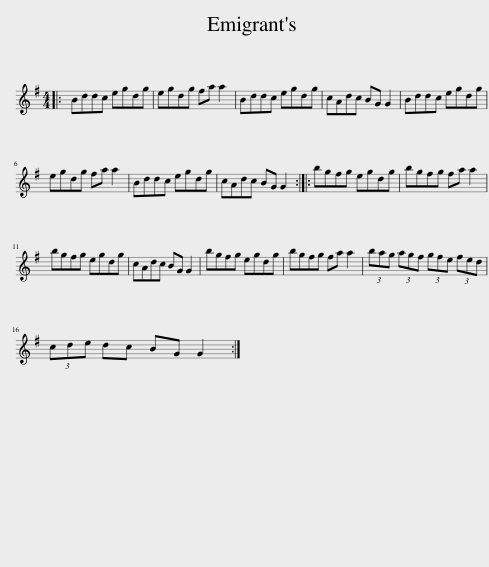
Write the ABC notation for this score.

X:1
L:1/8
M:4/4
I:linebreak $
K:G
V:1 treble
V:1
|: Bddc egdg | egdg fa a2 | Bddc egdg | cAdc BG G2 | Bddc egdg |$ %5
 egdg fa a2 | Bddc egdg | cAdc BG G2 :: bgfg egdg | bgfg fa a2 |$ %10
 bgfg egdg | cAdc BG G2 | bgfg egdg | bgfg fa a2 | (3bag (3agf (3gfe (3fed |$ %15
 (3cde dc BG G2 :| %16
